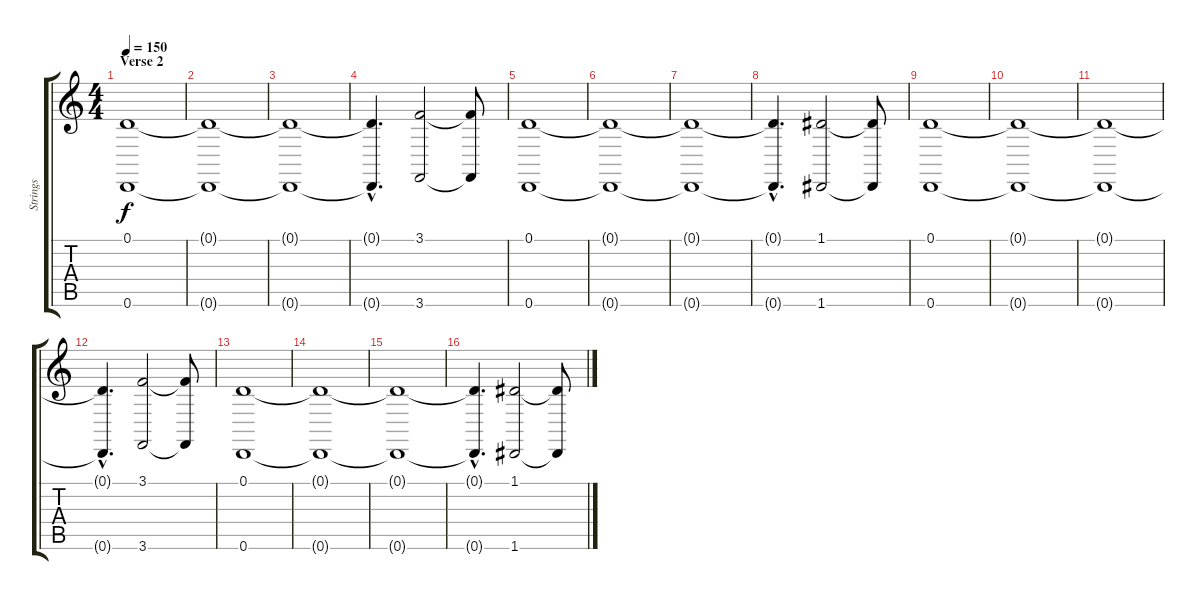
\track ("Strings" "Strings") {instrument stringensemble1}
\staff {score tabs}
\tuning (D4 A3 F3 C3 G2 D2) {hide}
\ts (4 4)
\section ("" "Verse 2")
\tempo 150
\clef g2
\ks c
(0.1 0.6).1{dy f} |
(0.1{t} 0.6{t}).1 |
(0.1{t} 0.6{t}).1 |
(0.1{hac t} 0.6{hac t}).4{d} (3.1 3.6).2 (3.1{t} 3.6{t}).8 |
(0.1 0.6).1 |
(0.1{t} 0.6{t}).1 |
(0.1{t} 0.6{t}).1 |
(0.1{hac t} 0.6{hac t}).4{d} (1.1 1.6).2 (1.1{t} 1.6{t}).8 |
(0.1 0.6).1 |
(0.1{t} 0.6{t}).1 |
(0.1{t} 0.6{t}).1 |
(0.1{hac t} 0.6{hac t}).4{d} (3.1 3.6).2 (3.1{t} 3.6{t}).8 |
(0.1 0.6).1 |
(0.1{t} 0.6{t}).1 |
(0.1{t} 0.6{t}).1 |
(0.1{hac t} 0.6{hac t}).4{d} (1.1 1.6).2 (1.1{t} 1.6{t}).8
